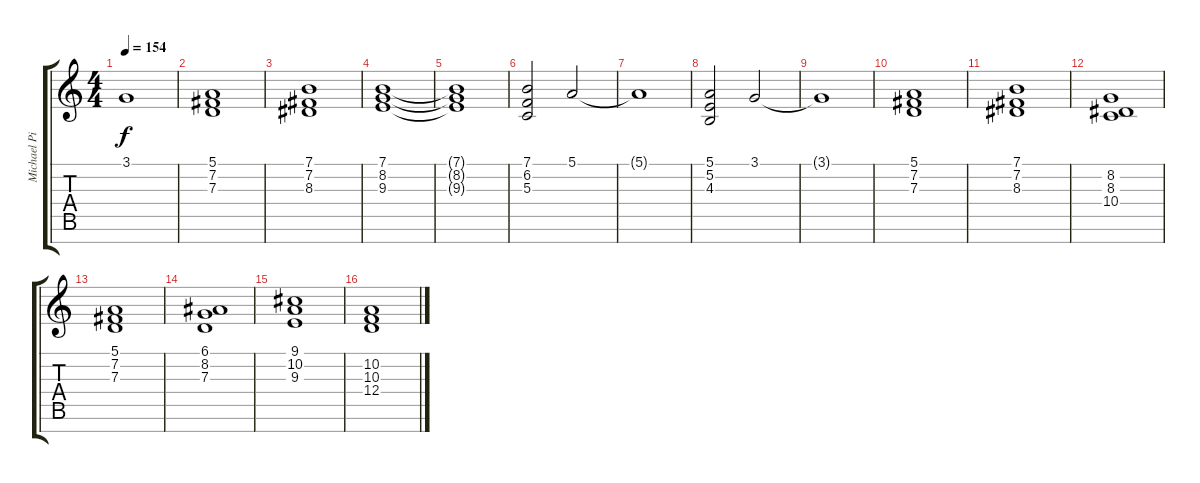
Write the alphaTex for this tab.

\track ("Michael Pinnella" "Michael Pi") {instrument drawbarorgan}
\staff {score tabs}
\tuning (E4 B3 G3 D3 A2 E2 B1) {hide}
\ts (4 4)
\tempo 154
\clef g2
\ks c
3.1{t}.1{dy f} |
(5.1 7.2 7.3).1 |
(7.1 7.2 8.3).1 |
(7.1 8.2 9.3).1 |
(7.1{t} 8.2{t} 9.3{t}).1 |
(7.1 6.2 5.3).2 5.1.2 |
5.1{t}.1 |
(5.1 5.2 4.3).2 3.1.2 |
3.1{t}.1 |
(5.1 7.2 7.3).1 |
(7.1 7.2 8.3).1 |
(8.2 8.3 10.4).1 |
(5.1 7.2 7.3).1 |
(6.1 8.2 7.3).1 |
(9.1 10.2 9.3).1 |
(10.2 10.3 12.4).1
